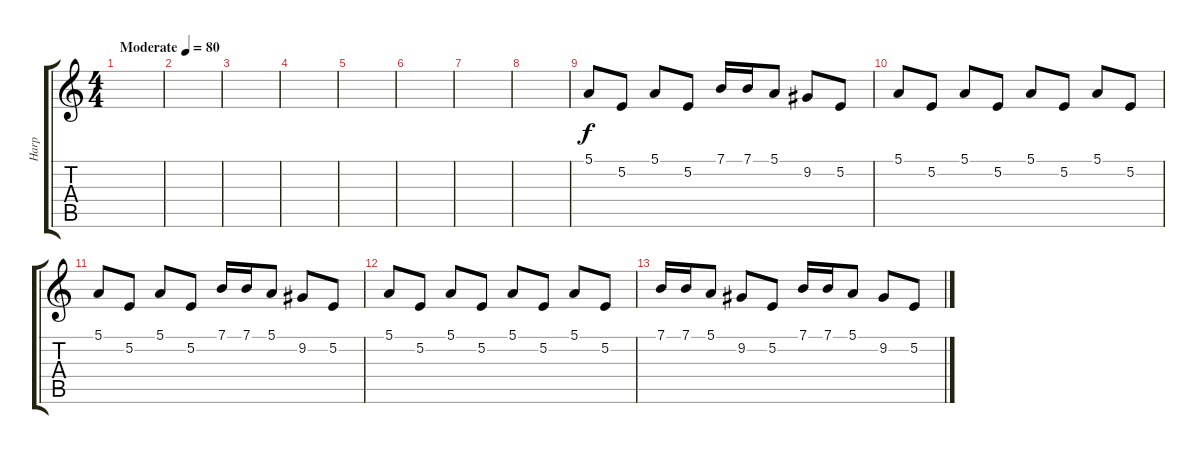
\track ("Harp" "Harp") {instrument orchestralharp}
\staff {score tabs}
\tuning (E4 B3 G3 D3 A2 E2) {hide}
\ts (4 4)
\tempo (80 "Moderate")
\clef g2
\ks c
|
|
|
|
|
|
|
|
5.1.8 5.2.8 5.1.8 5.2.8 7.1.16 7.1.16 5.1.8 9.2.8 5.2.8 |
5.1.8 5.2.8 5.1.8 5.2.8 5.1.8 5.2.8 5.1.8 5.2.8 |
5.1.8 5.2.8 5.1.8 5.2.8 7.1.16 7.1.16 5.1.8 9.2.8 5.2.8 |
5.1.8 5.2.8 5.1.8 5.2.8 5.1.8 5.2.8 5.1.8 5.2.8 |
7.1.16 7.1.16 5.1.8 9.2.8 5.2.8 7.1.16 7.1.16 5.1.8 9.2.8 5.2.8
